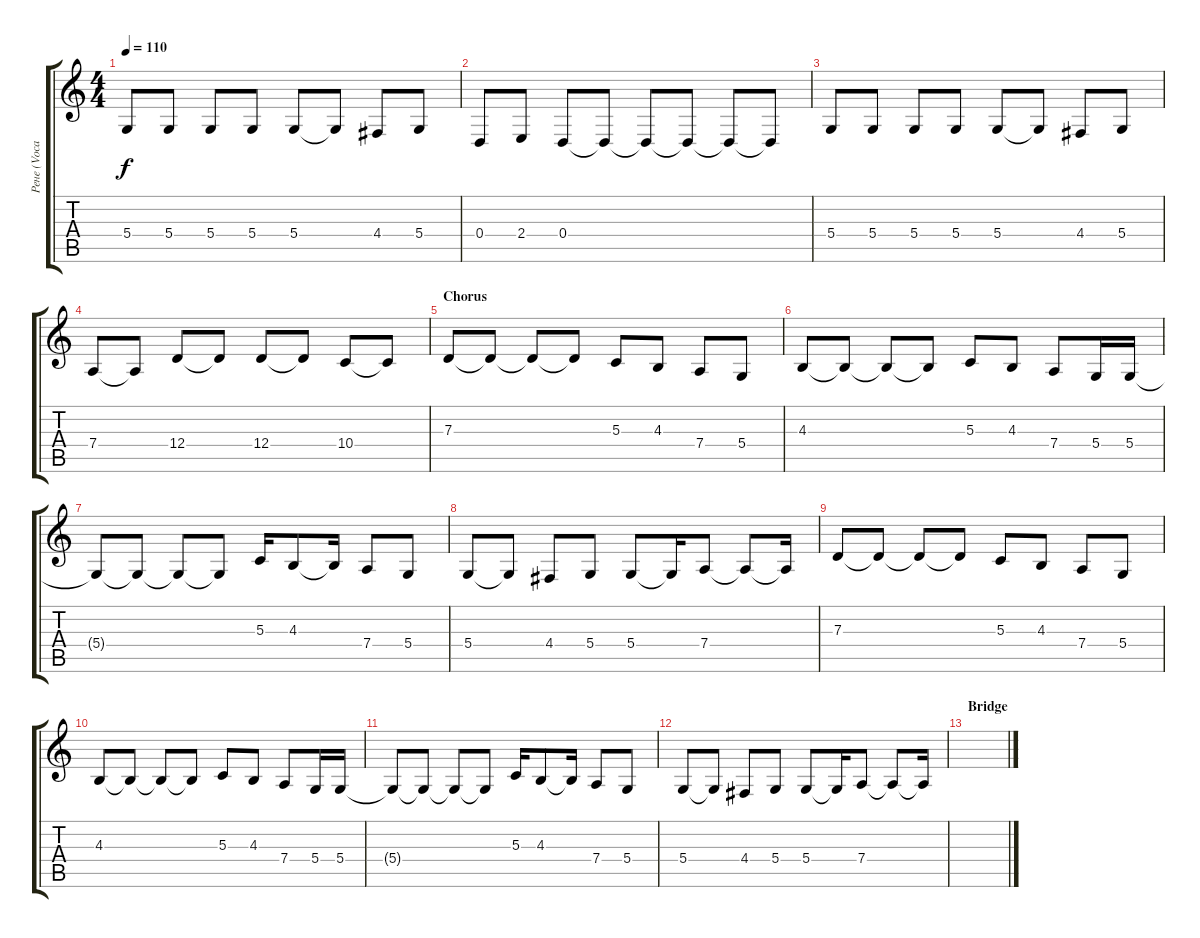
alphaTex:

\track ("Рене (Vocal)" "Рене (Voca") {instrument lead6voice}
\staff {score tabs}
\tuning (E4 B3 G3 D3 A2 E2) {hide}
\ts (4 4)
\tempo 110
\clef g2
\ks c
5.4.8{dy f} 5.4.8 5.4.8 5.4.8 5.4.8 5.4{t}.8 4.4.8 5.4.8 |
0.4.8 2.4.8 0.4.8 0.4{t}.8 0.4{t}.8 0.4{t}.8 0.4{t}.8 0.4{t}.8 |
5.4.8 5.4.8 5.4.8 5.4.8 5.4.8 5.4{t}.8 4.4.8 5.4.8 |
7.4.8 7.4{t}.8 12.4.8 12.4{t}.8 12.4.8 12.4{t}.8 10.4.8 10.4{t}.8 |
\section ("" "Chorus")
7.3.8 7.3{t}.8 7.3{t}.8 7.3{t}.8 5.3.8 4.3.8 7.4.8 5.4.8 |
4.3.8 4.3{t}.8 4.3{t}.8 4.3{t}.8 5.3.8 4.3.8 7.4.8 5.4.16 5.4.16 |
5.4{t}.8 5.4{t}.8 5.4{t}.8 5.4{t}.8 5.3.16 4.3.8 4.3{t}.16 7.4.8 5.4.8 |
5.4.8 5.4{t}.8 4.4.8 5.4.8 5.4.8 5.4{t}.16 7.4.8 7.4{t}.8 7.4{t}.16 |
7.3.8 7.3{t}.8 7.3{t}.8 7.3{t}.8 5.3.8 4.3.8 7.4.8 5.4.8 |
4.3.8 4.3{t}.8 4.3{t}.8 4.3{t}.8 5.3.8 4.3.8 7.4.8 5.4.16 5.4.16 |
5.4{t}.8 5.4{t}.8 5.4{t}.8 5.4{t}.8 5.3.16 4.3.8 4.3{t}.16 7.4.8 5.4.8 |
5.4.8 5.4{t}.8 4.4.8 5.4.8 5.4.8 5.4{t}.16 7.4.8 7.4{t}.8 7.4{t}.16 |
\section ("" "Bridge")
